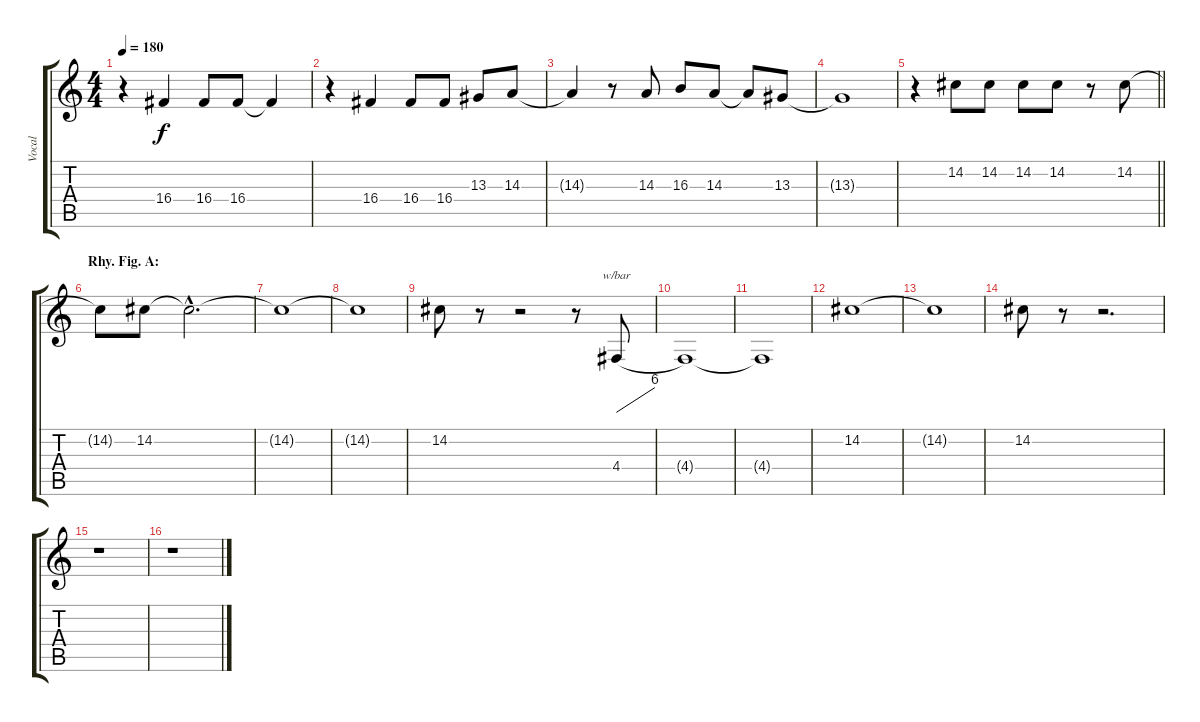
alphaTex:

\track ("Vocal" "Vocal") {instrument oboe}
\staff {score tabs}
\tuning (E4 B3 G3 D3 A2 E2) {hide}
\ts (4 4)
\tempo 180
\clef g2
\ks c
r.4{dy f} 16.4.4 16.4.8 16.4.8 16.4{t}.4 |
r.4 16.4.4 16.4.8 16.4.8 13.3.8 14.3.8 |
14.3{t}.4 r.8 14.3.8 16.3.8 14.3.8 14.3{t}.8 13.3.8 |
13.3{t}.1 |
\barLineRight lightlight
r.4 14.2.8 14.2.8 14.2.8 14.2.8 r.8 14.2.8 |
\section ("" "Rhy. Fig. A:")
14.2{t}.8 14.2.8 14.2{hac t}.2{d} |
14.2{t}.1 |
14.2{t}.1 |
14.2.8 r.8 r.2 r.8 4.4.8{tbe (dive default 0 0 60 24)} |
4.4{t}.1 |
4.4{t}.1 |
14.2.1 |
14.2{t}.1 |
14.2.8 r.8 r.2{d} |
r.1 |
r.1
